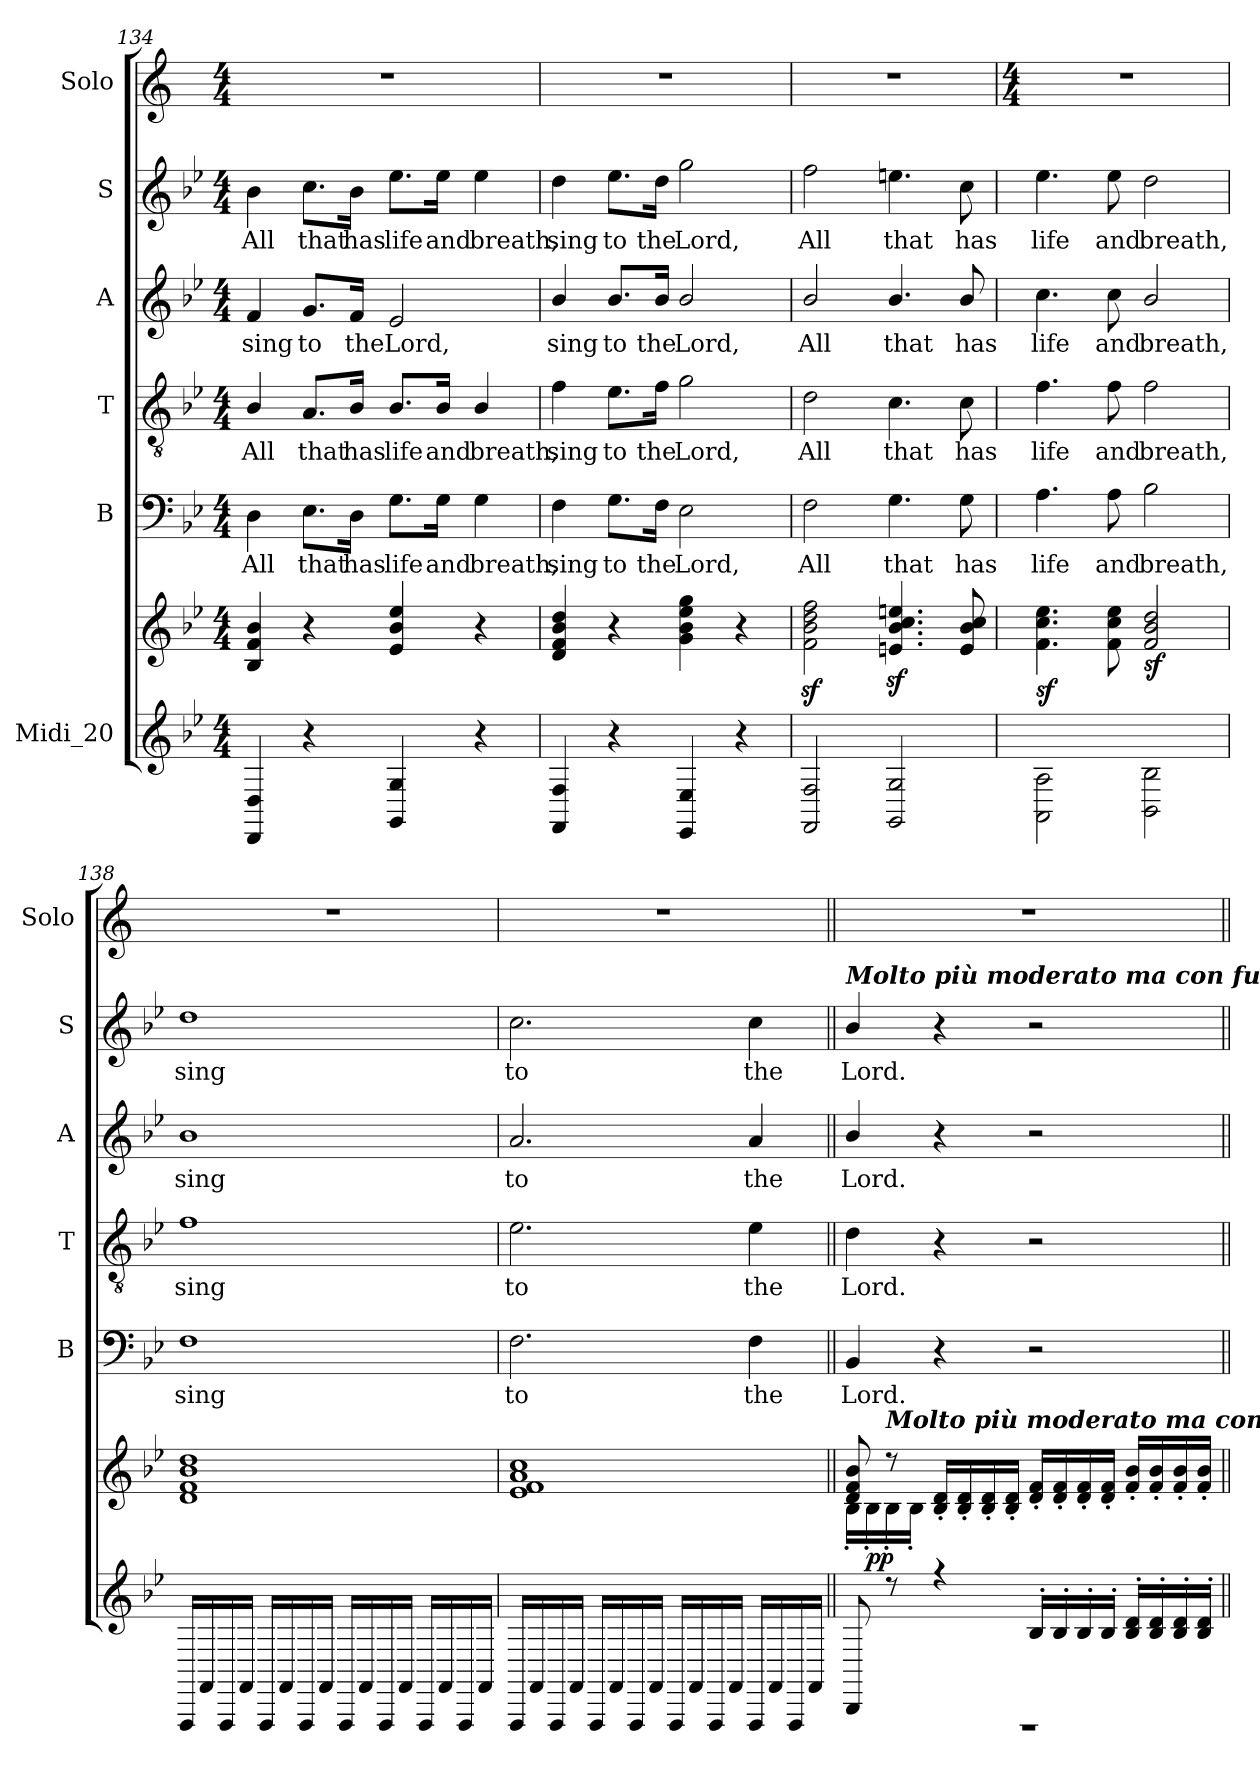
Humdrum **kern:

**kern	**kern	**dynam	**kern	**text	**kern	**text	**kern	**text	**kern	**text	**kern
*part6	*part6	*part6	*part5	*part5	*part4	*part4	*part3	*part3	*part2	*part2	*part1
*staff7	*staff6	*staff6/7	*staff5	*staff5	*staff4	*staff4	*staff3	*staff3	*staff2	*staff2	*staff1
*I"Midi_20	*	*	*I"B	*	*I"T	*	*I"A	*	*I"S	*	*I"Solo
*	*	*	*I'B	*	*I'T	*	*I'A	*	*I'S	*	*I'Solo
*clefG2	*clefG2	*	*clefF4	*	*clefGv2	*	*clefG2	*	*clefG2	*	*clefG2
*k[b-e-]	*k[b-e-]	*	*k[b-e-]	*	*k[b-e-]	*	*k[b-e-]	*	*k[b-e-]	*	*k[]
*M4/4	*M4/4	*	*M4/4	*	*M4/4	*	*M4/4	*	*M4/4	*	*M4/4
=134	=134	=134	=134	=134	=134	=134	=134	=134	=134	=134	=134
!	!	!	!	!LO:LY:b	!	!LO:LY:b	!	!LO:LY:b	!	!LO:LY:b	!
4DD/ 4D/	4B-/ 4f/ 4b-/	.	4D\	All	4B-/	All	4f/	sing	4b-\	All	1r
!	!	!	!	!LO:LY:b	!	!LO:LY:b	!	!LO:LY:b	!	!LO:LY:b	!
4r	4r	.	8.E-\L	that	8.A/L	that	8.g/L	to	8.cc\L	that	.
!	!	!	!	!LO:LY:b	!	!LO:LY:b	!	!LO:LY:b	!	!LO:LY:b	!
.	.	.	16D\Jk	has	16B-/Jk	has	16f/Jk	the	16b-\Jk	has	.
!	!	!	!	!LO:LY:b	!	!LO:LY:b	!	!LO:LY:b	!	!LO:LY:b	!
4GG/ 4G/	4e-/ 4b-/ 4ee-/	.	8.G\L	life	8.B-/L	life	2e-/	Lord,	8.ee-\L	life	.
!	!	!	!	!LO:LY:b	!	!LO:LY:b	!	!	!	!LO:LY:b	!
.	.	.	16G\Jk	and	16B-/Jk	and	.	.	16ee-\Jk	and	.
!	!	!	!	!LO:LY:b	!	!LO:LY:b	!	!	!	!LO:LY:b	!
4r	4r	.	4G\	breath,	4B-/	breath,	.	.	4ee-\	breath,	.
=135	=135	=135	=135	=135	=135	=135	=135	=135	=135	=135	=135
!	!	!	!	!LO:LY:b	!	!LO:LY:b	!	!LO:LY:b	!	!LO:LY:b	!
4FF/ 4F/	4d/ 4f/ 4b-/ 4dd/	.	4F\	sing	4f\	sing	4b-/	sing	4dd\	sing	1r
!	!	!	!	!LO:LY:b	!	!LO:LY:b	!	!LO:LY:b	!	!LO:LY:b	!
4r	4r	.	8.G\L	to	8.e-\L	to	8.b-/L	to	8.ee-\L	to	.
!	!	!	!	!LO:LY:b	!	!LO:LY:b	!	!LO:LY:b	!	!LO:LY:b	!
.	.	.	16F\Jk	the	16f\Jk	the	16b-/Jk	the	16dd\Jk	the	.
!	!	!	!	!LO:LY:b	!	!LO:LY:b	!	!LO:LY:b	!	!LO:LY:b	!
4EE-/ 4E-/	4g\ 4b-\ 4ee-\ 4gg\	.	2E-\	Lord,	2g\	Lord,	2b-/	Lord,	2gg\	Lord,	.
4r	4r	.	.	.	.	.	.	.	.	.	.
=136	=136	=136	=136	=136	=136	=136	=136	=136	=136	=136	=136
!	!	!	!	!LO:LY:b	!	!LO:LY:b	!	!LO:LY:b	!	!LO:LY:b	!
2FF/ 2F/	2f\z< 2b-\z< 2dd\z< 2ff\z<	.	2F\	All	2d\	All	2b-/	All	2ff\	All	1r
!	!	!	!	!LO:LY:b	!	!LO:LY:b	!	!LO:LY:b	!	!LO:LY:b	!
2GG/ 2G/	4.en/z< 4.b-/z< 4.cc/z< 4.een/z<	.	4.G\	that	4.c\	that	4.b-/	that	4.een\	that	.
!	!	!	!	!LO:LY:b	!	!LO:LY:b	!	!LO:LY:b	!	!LO:LY:b	!
.	8e/ 8b-/ 8cc/	.	8G\	has	8c\	has	8b-/	has	8cc\	has	.
!!LO:LB:g=z
=137	=137	=137	=137	=137	=137	=137	=137	=137	=137	=137	=137
*	*	*	*	*	*	*	*	*	*	*	*M4/4
*^	*^	*	*	*	*	*	*	*	*	*	*
!	!	!	!	!LO:DY:b	!	!LO:LY:b	!	!LO:LY:b	!	!LO:LY:b	!	!LO:LY:b	!
2AA\ 2A\	1ryy	4.f\ 4.cc\ 4.ee-i\	1ryy	sf	4.A\	life	4.f\	life	4.cc\	life	4.ee-i\	life	1r
!	!	!	!	!	!	!LO:LY:b	!	!LO:LY:b	!	!LO:LY:b	!	!LO:LY:b	!
.	.	8f\ 8cc\ 8ee-\	.	.	8A\	and	8f\	and	8cc\	and	8ee-\	and	.
!	!	!	!	!LO:DY:b	!	!LO:LY:b	!	!LO:LY:b	!	!LO:LY:b	!	!LO:LY:b	!
2BB-\ 2B-\	.	2f/ 2b-/ 2dd/	.	sf	2B-\	breath,	2f\	breath,	2b-/	breath,	2dd\	breath,	.
=138	=138	=138	=138	=138	=138	=138	=138	=138	=138	=138	=138	=138	=138
!	!	!	!	!	!	!LO:LY:b	!	!LO:LY:b	!	!LO:LY:b	!	!LO:LY:b	!
16FFF/LL	1ryy	1d 1f 1b- 1dd	1ryy	.	1F	sing	1f	sing	1b-	sing	1dd	sing	1r
16FF/	.	.	.	.	.	.	.	.	.	.	.	.	.
16FFF/	.	.	.	.	.	.	.	.	.	.	.	.	.
16FF/JJ	.	.	.	.	.	.	.	.	.	.	.	.	.
16FFF/LL	.	.	.	.	.	.	.	.	.	.	.	.	.
16FF/	.	.	.	.	.	.	.	.	.	.	.	.	.
16FFF/	.	.	.	.	.	.	.	.	.	.	.	.	.
16FF/JJ	.	.	.	.	.	.	.	.	.	.	.	.	.
16FFF/LL	.	.	.	.	.	.	.	.	.	.	.	.	.
16FF/	.	.	.	.	.	.	.	.	.	.	.	.	.
16FFF/	.	.	.	.	.	.	.	.	.	.	.	.	.
16FF/JJ	.	.	.	.	.	.	.	.	.	.	.	.	.
16FFF/LL	.	.	.	.	.	.	.	.	.	.	.	.	.
16FF/	.	.	.	.	.	.	.	.	.	.	.	.	.
16FFF/	.	.	.	.	.	.	.	.	.	.	.	.	.
16FF/JJ	.	.	.	.	.	.	.	.	.	.	.	.	.
=139	=139	=139	=139	=139	=139	=139	=139	=139	=139	=139	=139	=139	=139
!	!	!	!	!	!	!LO:LY:b	!	!LO:LY:b	!	!LO:LY:b	!	!LO:LY:b	!
16FFF/LL	1ryy	1e- 1f 1a 1cc	1ryy	.	2.F\	to	2.e-\	to	2.a/	to	2.cc\	to	1r
16FF/	.	.	.	.	.	.	.	.	.	.	.	.	.
16FFF/	.	.	.	.	.	.	.	.	.	.	.	.	.
16FF/JJ	.	.	.	.	.	.	.	.	.	.	.	.	.
16FFF/LL	.	.	.	.	.	.	.	.	.	.	.	.	.
16FF/	.	.	.	.	.	.	.	.	.	.	.	.	.
16FFF/	.	.	.	.	.	.	.	.	.	.	.	.	.
16FF/JJ	.	.	.	.	.	.	.	.	.	.	.	.	.
16FFF/LL	.	.	.	.	.	.	.	.	.	.	.	.	.
16FF/	.	.	.	.	.	.	.	.	.	.	.	.	.
16FFF/	.	.	.	.	.	.	.	.	.	.	.	.	.
16FF/JJ	.	.	.	.	.	.	.	.	.	.	.	.	.
!	!	!	!	!	!	!LO:LY:b	!	!LO:LY:b	!	!LO:LY:b	!	!LO:LY:b	!
16FFF/LL	.	.	.	.	4F\	the	4e-\	the	4a/	the	4cc\	the	.
16FF/	.	.	.	.	.	.	.	.	.	.	.	.	.
16FFF/	.	.	.	.	.	.	.	.	.	.	.	.	.
16FF/JJ	.	.	.	.	.	.	.	.	.	.	.	.	.
!!LO:PB:g=z
=140||	=140||	=140||	=140||	=140||	=140||	=140||	=140||	=140||	=140||	=140||	=140||	=140||	=140||
*	*	*	*	*	*	*	*	*	*	*	*	*	*MM108
!	!	!	!	!	!	!	!	!	!	!	!LO:TX:a:Bi:t=Molto più moderato ma con fuoco	!	!
!	!	!	!	!	!	!LO:LY:b	!	!LO:LY:b	!	!LO:LY:b	!	!LO:LY:b	!
8BBB-/	1r	8d/ 8f/ 8b-/	16B-'\LL	.	4BB-/	Lord.	4d\	Lord.	4b-/	Lord.	4b-/	Lord.	1r
!	!	!	!	!LO:DY:b	!	!	!	!	!	!	!	!	!
.	.	.	16B-'\	pp	.	.	.	.	.	.	.	.	.
!	!	!LO:TX:a:Bi:t=Molto più moderato ma con fuoco	!	!	!	!	!	!	!	!	!	!	!
8r	.	8r	16B-'\	.	.	.	.	.	.	.	.	.	.
.	.	.	16B-'\JJ	.	.	.	.	.	.	.	.	.	.
4r	.	16B-/' 16d/'LL	4ryy	.	4r	.	4r	.	4r	.	4r	.	.
.	.	16B-/' 16d/'	.	.	.	.	.	.	.	.	.	.	.
.	.	16B-/' 16d/'	.	.	.	.	.	.	.	.	.	.	.
.	.	16B-/' 16d/'JJ	.	.	.	.	.	.	.	.	.	.	.
16B-'/LL	.	16d/' 16f/'LL	2ryy	.	2r	.	2r	.	2r	.	2r	.	.
16B-'/	.	16d/' 16f/'	.	.	.	.	.	.	.	.	.	.	.
16B-'/	.	16d/' 16f/'	.	.	.	.	.	.	.	.	.	.	.
16B-'/JJ	.	16d/' 16f/'JJ	.	.	.	.	.	.	.	.	.	.	.
16B-/' 16d/'LL	.	16f/' 16b-/'LL	.	.	.	.	.	.	.	.	.	.	.
16B-/' 16d/'	.	16f/' 16b-/'	.	.	.	.	.	.	.	.	.	.	.
16B-/' 16d/'	.	16f/' 16b-/'	.	.	.	.	.	.	.	.	.	.	.
16B-/' 16d/'JJ	.	16f/' 16b-/'JJ	.	.	.	.	.	.	.	.	.	.	.
*v	*v	*	*	*	*	*	*	*	*	*	*	*	*
*	*v	*v	*	*	*	*	*	*	*	*	*	*
=||	=||	=||	=||	=||	=||	=||	=||	=||	=||	=||	=||
*-	*-	*-	*-	*-	*-	*-	*-	*-	*-	*-	*-
